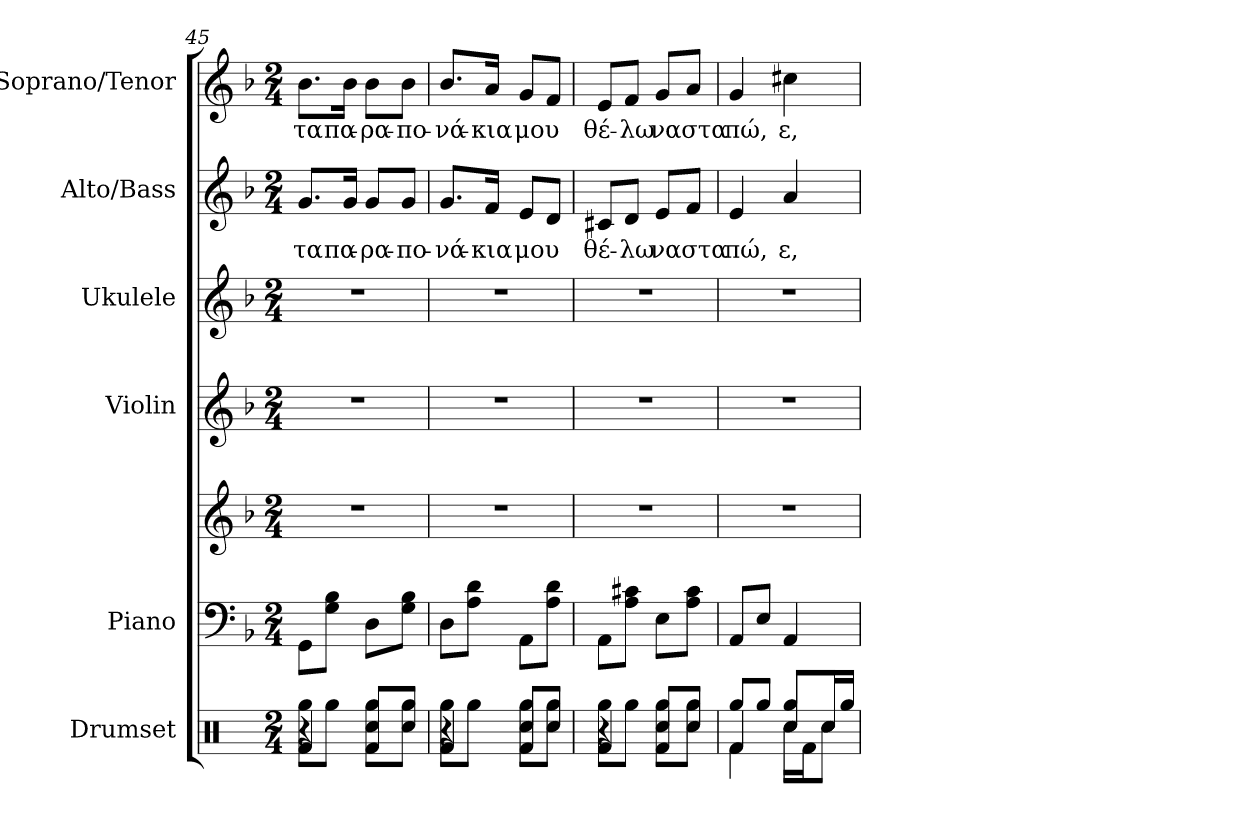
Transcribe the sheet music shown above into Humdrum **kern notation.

**kern	**kern	**kern	**kern	**kern	**kern	**text	**kern	**text
*part6	*part5	*part5	*part4	*part3	*part2	*part2	*part1	*part1
*staff7	*staff6	*staff5	*staff4	*staff3	*staff2	*staff2	*staff1	*staff1
*I"Drumset	*I"Piano	*	*I"Violin	*I"Ukulele	*I"Alto/Bass	*	*I"Soprano/Tenor	*
*I'D. Set	*I'Pno	*	*I'Vln.	*I'Uk.	*I'A/B	*	*I'S/T	*
*clefX	*clefF4	*clefG2	*clefG2	*clefG2	*clefG2	*	*clefG2	*
*k[]	*k[b-]	*k[b-]	*k[b-]	*k[b-]	*k[b-]	*	*k[b-]	*
*M2/4	*M2/4	*M2/4	*M2/4	*M2/4	*M2/4	*	*M2/4	*
=45	=45	=45	=45	=45	=45	=45	=45	=45
*^	*	*	*	*	*	*	*	*
*	*^	*	*	*	*	*	*	*	*
!	!	!	!	!	!	!	!	!LO:LY:b	!	!LO:LY:b
4r	8Rgg\L	4Rf/	8GG\L	2r	2r	2r	8.g/L	τα	8.b-\L	τα
.	8Rgg\J	.	8G\ 8B-\J	.	.	.	.	.	.	.
!	!	!	!	!	!	!	!	!LO:LY:b	!	!LO:LY:b
.	.	.	.	.	.	.	16g/Jk	πα-	16b-\Jk	πα-
!	!	!	!	!	!	!	!	!LO:LY:b	!	!LO:LY:b
4Rf/	8Rgg\L	8Rcc/L	8D\L	.	.	.	8g/L	-ρα-	8b-\L	-ρα-
!	!	!	!	!	!	!	!	!LO:LY:b	!	!LO:LY:b
.	8Rgg\J	8Rcc/J	8G\ 8B-\J	.	.	.	8g/J	-πο-	8b-\J	-πο-
=46	=46	=46	=46	=46	=46	=46	=46	=46	=46	=46
!	!	!	!	!	!	!	!	!LO:LY:b	!	!LO:LY:b
4r	8Rgg\L	4Rf/	8D\L	2r	2r	2r	8.g/L	-νά-	8.b-/L	-νά-
.	8Rgg\J	.	8A\ 8d\J	.	.	.	.	.	.	.
!	!	!	!	!	!	!	!	!LO:LY:b	!	!LO:LY:b
.	.	.	.	.	.	.	16f/Jk	-κια	16a/Jk	-κια
!	!	!	!	!	!	!	!	!LO:LY:b	!	!LO:LY:b
4Rf/	8Rgg\L	8Rcc/L	8AA\L	.	.	.	8e/L	μου	8g/L	μου
.	8Rgg\J	8Rcc/J	8A\ 8d\J	.	.	.	8d/J	.	8f/J	.
=47	=47	=47	=47	=47	=47	=47	=47	=47	=47	=47
!	!	!	!	!	!	!	!	!LO:LY:b	!	!LO:LY:b
4r	8Rgg\L	4Rf/	8AA\L	2r	2r	2r	8c#X/L	θέ-	8e/L	θέ-
!	!	!	!	!	!	!	!	!LO:LY:b	!	!LO:LY:b
.	8Rgg\J	.	8A\ 8c#X\J	.	.	.	8d/J	-λω	8f/J	-λω
!	!	!	!	!	!	!	!	!LO:LY:b	!	!LO:LY:b
4Rf/	8Rgg\L	8Rcc/L	8E\L	.	.	.	8e/L	να	8g/L	να
!	!	!	!	!	!	!	!	!LO:LY:b	!	!LO:LY:b
.	8Rgg\J	8Rcc/J	8A\ 8c#\J	.	.	.	8f/J	στα	8a/J	στα
!!LO:LB:g=z
=48	=48	=48	=48	=48	=48	=48	=48	=48	=48	=48
!	!	!	!	!	!	!	!	!LO:LY:b	!	!LO:LY:b
8Rgg/L	4Rf\	4Rf/	8AA/L	2r	2r	2r	4e/	πώ,	4g/	πώ,
8Rgg/J	.	.	8E/J	.	.	.	.	.	.	.
!	!	!	!	!	!	!	!	!LO:LY:b	!	!LO:LY:b
8Rgg/L	16Rcc\LL	8Rcc/L	4AA/	.	.	.	4a/	ε,	4cc#X\	ε,
.	16Rf\J	.	.	.	.	.	.	.	.	.
16Rcc/L	8Rcc\J	8Rcc/J	.	.	.	.	.	.	.	.
16Rgg/JJ	.	.	.	.	.	.	.	.	.	.
*v	*v	*v	*	*	*	*	*	*	*	*
=	=	=	=	=	=	=	=	=
*-	*-	*-	*-	*-	*-	*-	*-	*-
